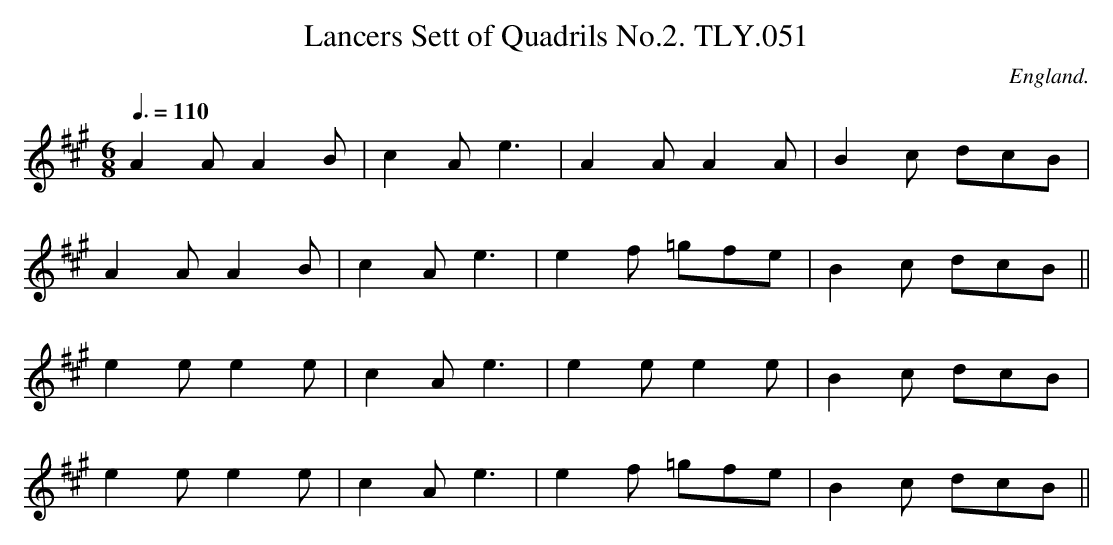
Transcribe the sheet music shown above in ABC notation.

X:1
T:Lancers Sett of Quadrils No.2. TLY.051
M:6/8
L:1/8
Q:3/8=110
O:England.
K:A
A2AA2 B|c2A e3|A2A A2A| B2c dcB|
A2A A2B| c2A e3| e2f =gfe|B2c dcB||
e2e e2e| c2A e3|e2e e2e| B2c dcB|
e2e e2e|c2 A e3| e2f =gfe| B2c dcB||
